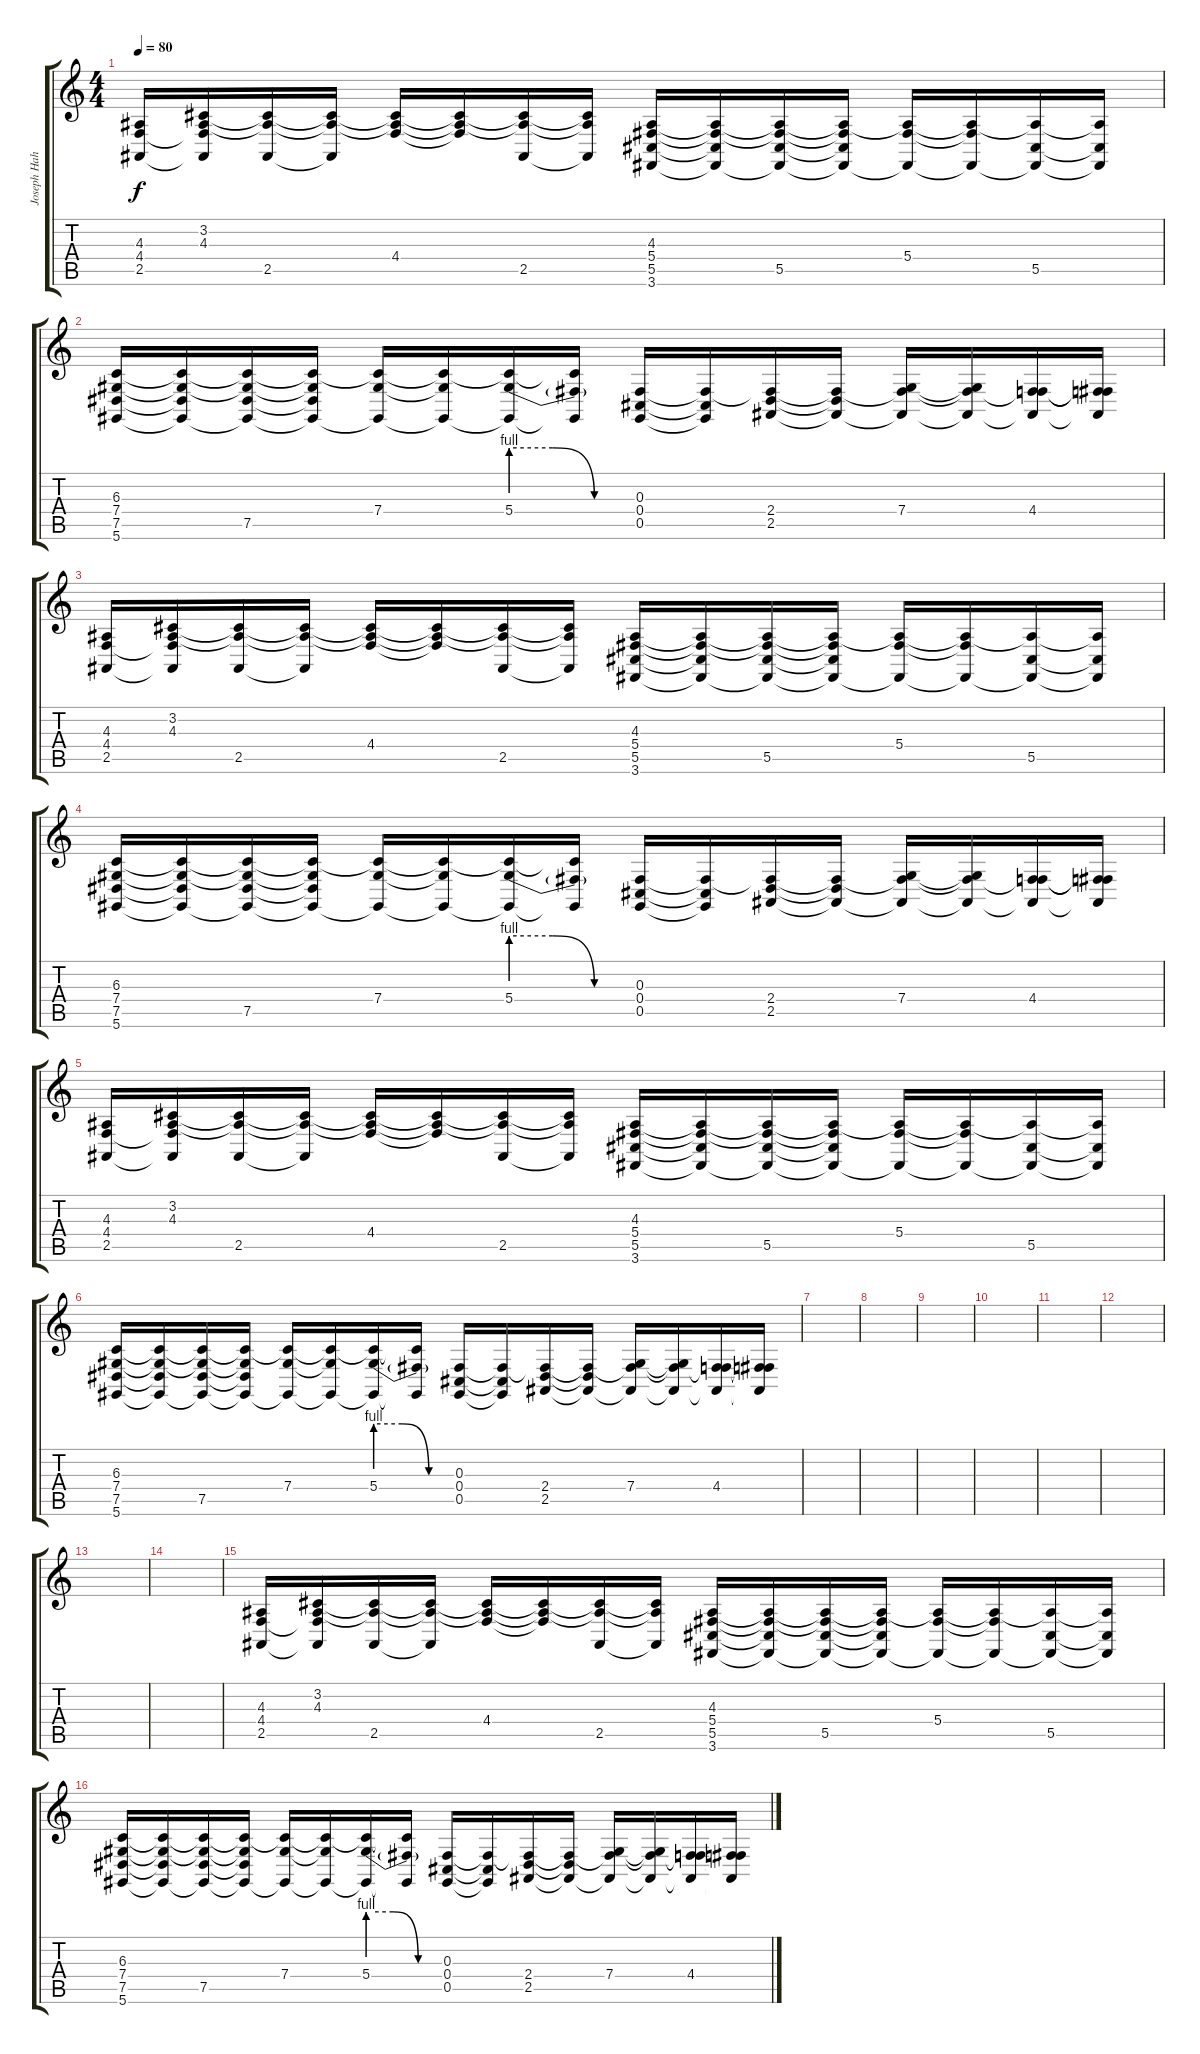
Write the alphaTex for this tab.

\track ("Joseph Hahn (Acoustic Guitar Sample)" "Joseph Hah") {instrument pad6metallic}
\staff {score tabs}
\tuning (Eb4 Bb3 Gb3 Db3 Ab2 Eb2) {hide}
\ts (4 4)
\tempo 80
\clef g2
\ks c
(4.3 4.4 2.5).16{dy f} (3.2 4.3 4.4{t} 2.5{t}).16 (3.2{t} 4.3{t} 2.5).16 (3.2{t} 4.3{t} 2.5{t}).16 (3.2{t} 4.3{t} 4.4).16 (3.2{t} 4.3{t} 4.4{t}).16 (3.2{t} 4.3{t} 2.5).16 (3.2{t} 4.3{t} 2.5{t}).16 (4.3 5.4 5.5 3.6).16 (4.3{t} 5.4{t} 5.5{t} 3.6{t}).16 (4.3{t} 5.4{t} 5.5 3.6{t}).16 (4.3{t} 5.4{t} 5.5{t} 3.6{t}).16 (4.3{t} 5.4 3.6{t}).16 (4.3{t} 5.4{t} 3.6{t}).16 (4.3{t} 5.5 3.6{t}).16 (4.3{t} 5.5{t} 3.6{t}).16 |
(6.3 7.4 7.5 5.6).16 (6.3{t} 7.4{t} 7.5{t} 5.6{t}).16 (6.3{t} 7.4{t} 7.5 5.6{t}).16 (6.3{t} 7.4{t} 7.5{t} 5.6{t}).16 (6.3{t} 7.4 5.6{t}).16 (6.3{t} 7.4{t} 5.6{t}).16 (6.3{t} 5.4{be (custom 0 4 20 4 40 0 60 0)} 5.6{t}).16 (6.3{t} 5.4{t} 5.6{t}).16 (0.3 0.4 0.5).16 (0.3{t} 0.4{t} 0.5{t}).16 (0.3{t} 2.4 2.5).16 (0.3{t} 2.4{t} 2.5{t}).16 (0.3{t} 7.4 2.5{t}).16 (0.3{t} 7.4{t} 2.5{t}).16 (0.3{t} 4.4 2.5{t}).16 (0.3{t} 4.4{t} 2.5{t}).16 |
(4.3 4.4 2.5).16 (3.2 4.3 4.4{t} 2.5{t}).16 (3.2{t} 4.3{t} 2.5).16 (3.2{t} 4.3{t} 2.5{t}).16 (3.2{t} 4.3{t} 4.4).16 (3.2{t} 4.3{t} 4.4{t}).16 (3.2{t} 4.3{t} 2.5).16 (3.2{t} 4.3{t} 2.5{t}).16 (4.3 5.4 5.5 3.6).16 (4.3{t} 5.4{t} 5.5{t} 3.6{t}).16 (4.3{t} 5.4{t} 5.5 3.6{t}).16 (4.3{t} 5.4{t} 5.5{t} 3.6{t}).16 (4.3{t} 5.4 3.6{t}).16 (4.3{t} 5.4{t} 3.6{t}).16 (4.3{t} 5.5 3.6{t}).16 (4.3{t} 5.5{t} 3.6{t}).16 |
(6.3 7.4 7.5 5.6).16 (6.3{t} 7.4{t} 7.5{t} 5.6{t}).16 (6.3{t} 7.4{t} 7.5 5.6{t}).16 (6.3{t} 7.4{t} 7.5{t} 5.6{t}).16 (6.3{t} 7.4 5.6{t}).16 (6.3{t} 7.4{t} 5.6{t}).16 (6.3{t} 5.4{be (custom 0 4 20 4 40 0 60 0)} 5.6{t}).16 (6.3{t} 5.4{t} 5.6{t}).16 (0.3 0.4 0.5).16 (0.3{t} 0.4{t} 0.5{t}).16 (0.3{t} 2.4 2.5).16 (0.3{t} 2.4{t} 2.5{t}).16 (0.3{t} 7.4 2.5{t}).16 (0.3{t} 7.4{t} 2.5{t}).16 (0.3{t} 4.4 2.5{t}).16 (0.3{t} 4.4{t} 2.5{t}).16 |
(4.3 4.4 2.5).16 (3.2 4.3 4.4{t} 2.5{t}).16 (3.2{t} 4.3{t} 2.5).16 (3.2{t} 4.3{t} 2.5{t}).16 (3.2{t} 4.3{t} 4.4).16 (3.2{t} 4.3{t} 4.4{t}).16 (3.2{t} 4.3{t} 2.5).16 (3.2{t} 4.3{t} 2.5{t}).16 (4.3 5.4 5.5 3.6).16 (4.3{t} 5.4{t} 5.5{t} 3.6{t}).16 (4.3{t} 5.4{t} 5.5 3.6{t}).16 (4.3{t} 5.4{t} 5.5{t} 3.6{t}).16 (4.3{t} 5.4 3.6{t}).16 (4.3{t} 5.4{t} 3.6{t}).16 (4.3{t} 5.5 3.6{t}).16 (4.3{t} 5.5{t} 3.6{t}).16 |
(6.3 7.4 7.5 5.6).16 (6.3{t} 7.4{t} 7.5{t} 5.6{t}).16 (6.3{t} 7.4{t} 7.5 5.6{t}).16 (6.3{t} 7.4{t} 7.5{t} 5.6{t}).16 (6.3{t} 7.4 5.6{t}).16 (6.3{t} 7.4{t} 5.6{t}).16 (6.3{t} 5.4{be (custom 0 4 20 4 40 0 60 0)} 5.6{t}).16 (6.3{t} 5.4{t} 5.6{t}).16 (0.3 0.4 0.5).16 (0.3{t} 0.4{t} 0.5{t}).16 (0.3{t} 2.4 2.5).16 (0.3{t} 2.4{t} 2.5{t}).16 (0.3{t} 7.4 2.5{t}).16 (0.3{t} 7.4{t} 2.5{t}).16 (0.3{t} 4.4 2.5{t}).16 (0.3{t} 4.4{t} 2.5{t}).16 |
|
|
|
|
|
|
|
|
(4.3 4.4 2.5).16 (3.2 4.3 4.4{t} 2.5{t}).16 (3.2{t} 4.3{t} 2.5).16 (3.2{t} 4.3{t} 2.5{t}).16 (3.2{t} 4.3{t} 4.4).16 (3.2{t} 4.3{t} 4.4{t}).16 (3.2{t} 4.3{t} 2.5).16 (3.2{t} 4.3{t} 2.5{t}).16 (4.3 5.4 5.5 3.6).16 (4.3{t} 5.4{t} 5.5{t} 3.6{t}).16 (4.3{t} 5.4{t} 5.5 3.6{t}).16 (4.3{t} 5.4{t} 5.5{t} 3.6{t}).16 (4.3{t} 5.4 3.6{t}).16 (4.3{t} 5.4{t} 3.6{t}).16 (4.3{t} 5.5 3.6{t}).16 (4.3{t} 5.5{t} 3.6{t}).16 |
(6.3 7.4 7.5 5.6).16 (6.3{t} 7.4{t} 7.5{t} 5.6{t}).16 (6.3{t} 7.4{t} 7.5 5.6{t}).16 (6.3{t} 7.4{t} 7.5{t} 5.6{t}).16 (6.3{t} 7.4 5.6{t}).16 (6.3{t} 7.4{t} 5.6{t}).16 (6.3{t} 5.4{be (custom 0 4 20 4 40 0 60 0)} 5.6{t}).16 (6.3{t} 5.4{t} 5.6{t}).16 (0.3 0.4 0.5).16 (0.3{t} 0.4{t} 0.5{t}).16 (0.3{t} 2.4 2.5).16 (0.3{t} 2.4{t} 2.5{t}).16 (0.3{t} 7.4 2.5{t}).16 (0.3{t} 7.4{t} 2.5{t}).16 (0.3{t} 4.4 2.5{t}).16 (0.3{t} 4.4{t} 2.5{t}).16
